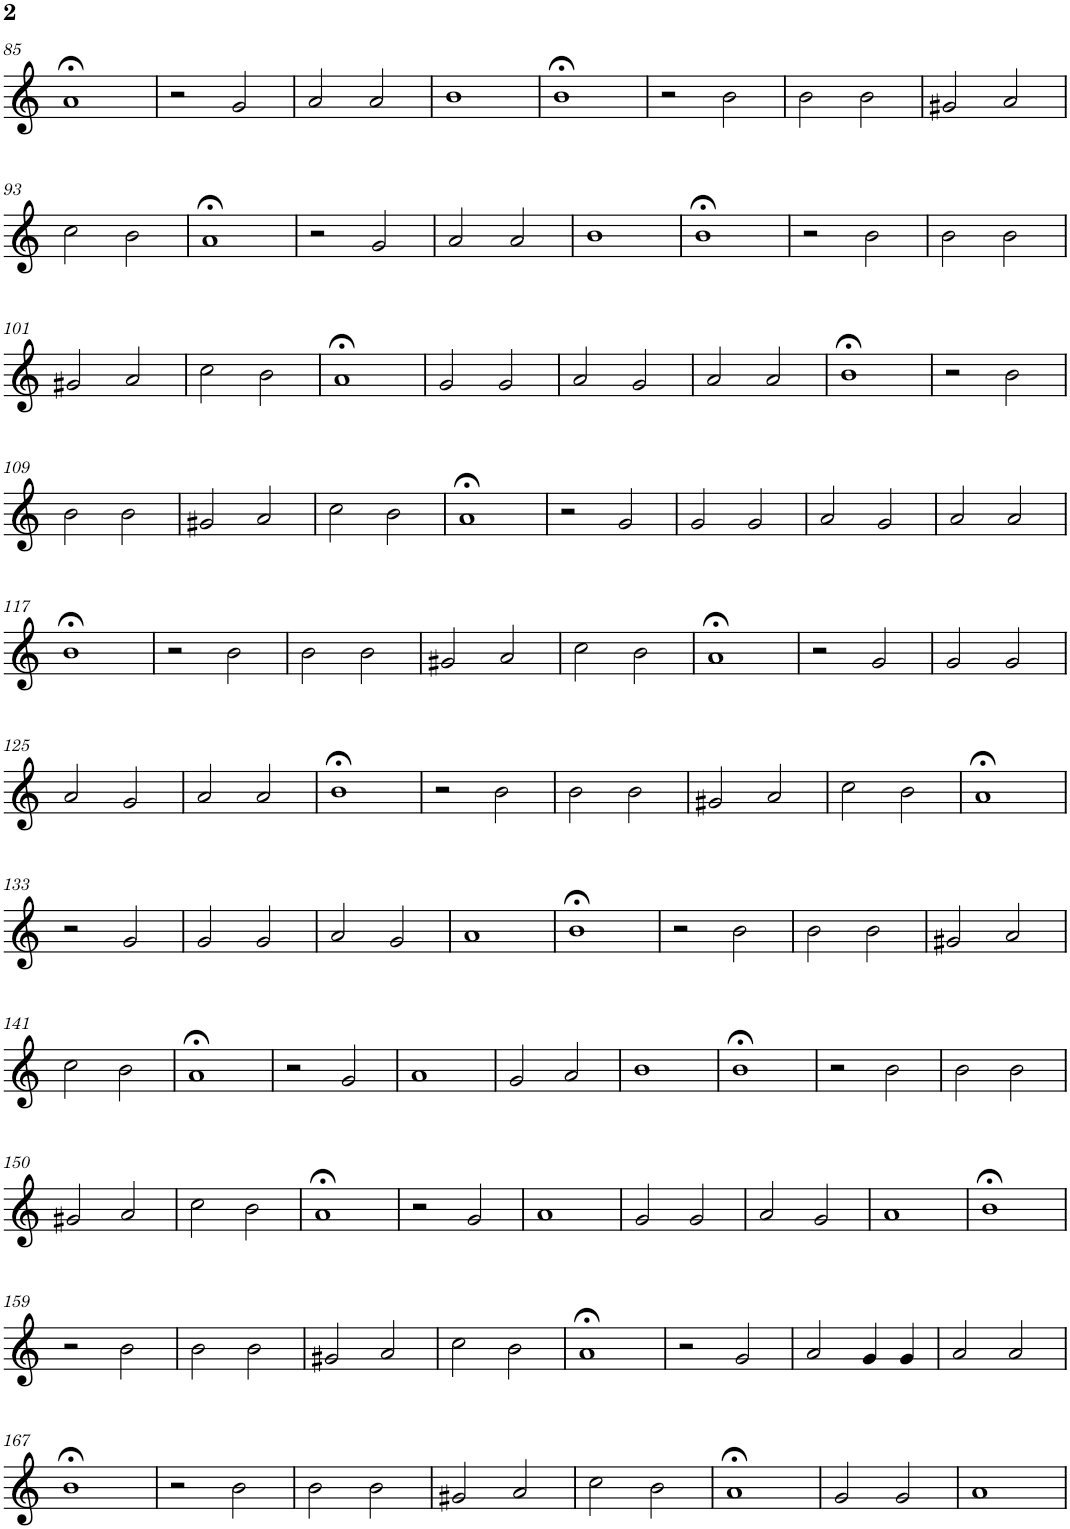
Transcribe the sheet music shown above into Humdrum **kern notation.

**kern
*part1
*staff1
*I"Piano
*I'Pno.
!!LO:PB:g=z
*clefG2
*k[]
*M4/4
*met(c)
=85
1a;<
=86
2r
2g/
=87
2a/
2a/
=88
1b
=89
1b;<
=90
2r
2b\
=91
2b\
2b\
=92
2g#X/
2a/
!!LO:LB:g=z
=93
2cc\
2b\
=94
1a;<
=95
2r
2g/
=96
2a/
2a/
=97
1b
=98
1b;<
=99
2r
2b\
=100
2b\
2b\
!!LO:LB:g=z
=101
2g#X/
2a/
=102
2cc\
2b\
=103
1a;<
=104
2g/
2g/
=105
2a/
2g/
=106
2a/
2a/
=107
1b;<
=108
2r
2b\
!!LO:LB:g=z
=109
2b\
2b\
=110
2g#X/
2a/
=111
2cc\
2b\
=112
1a;<
=113
2r
2g/
=114
2g/
2g/
=115
2a/
2g/
=116
2a/
2a/
!!LO:LB:g=z
=117
1b;<
=118
2r
2b\
=119
2b\
2b\
=120
2g#X/
2a/
=121
2cc\
2b\
=122
1a;<
=123
2r
2g/
=124
2g/
2g/
!!LO:LB:g=z
=125
2a/
2g/
=126
2a/
2a/
=127
1b;<
=128
2r
2b\
=129
2b\
2b\
=130
2g#X/
2a/
=131
2cc\
2b\
=132
1a;<
!!LO:LB:g=z
=133
2r
2g/
=134
2g/
2g/
=135
2a/
2g/
=136
1a
=137
1b;<
=138
2r
2b\
=139
2b\
2b\
=140
2g#X/
2a/
!!LO:LB:g=z
=141
2cc\
2b\
=142
1a;<
=143
2r
2g/
=144
1a
=145
2g/
2a/
=146
1b
=147
1b;<
=148
2r
2b\
=149
2b\
2b\
!!LO:LB:g=z
=150
2g#X/
2a/
=151
2cc\
2b\
=152
1a;<
=153
2r
2g/
=154
1a
=155
2g/
2g/
=156
2a/
2g/
=157
1a
=158
1b;<
!!LO:LB:g=z
=159
2r
2b\
=160
2b\
2b\
=161
2g#X/
2a/
=162
2cc\
2b\
=163
1a;<
=164
2r
2g/
=165
2a/
4g/
4g/
=166
2a/
2a/
!!LO:LB:g=z
=167
1b;<
=168
2r
2b\
=169
2b\
2b\
=170
2g#X/
2a/
=171
2cc\
2b\
=172
1a;<
=173
2g/
2g/
=174
1a
=
*-
